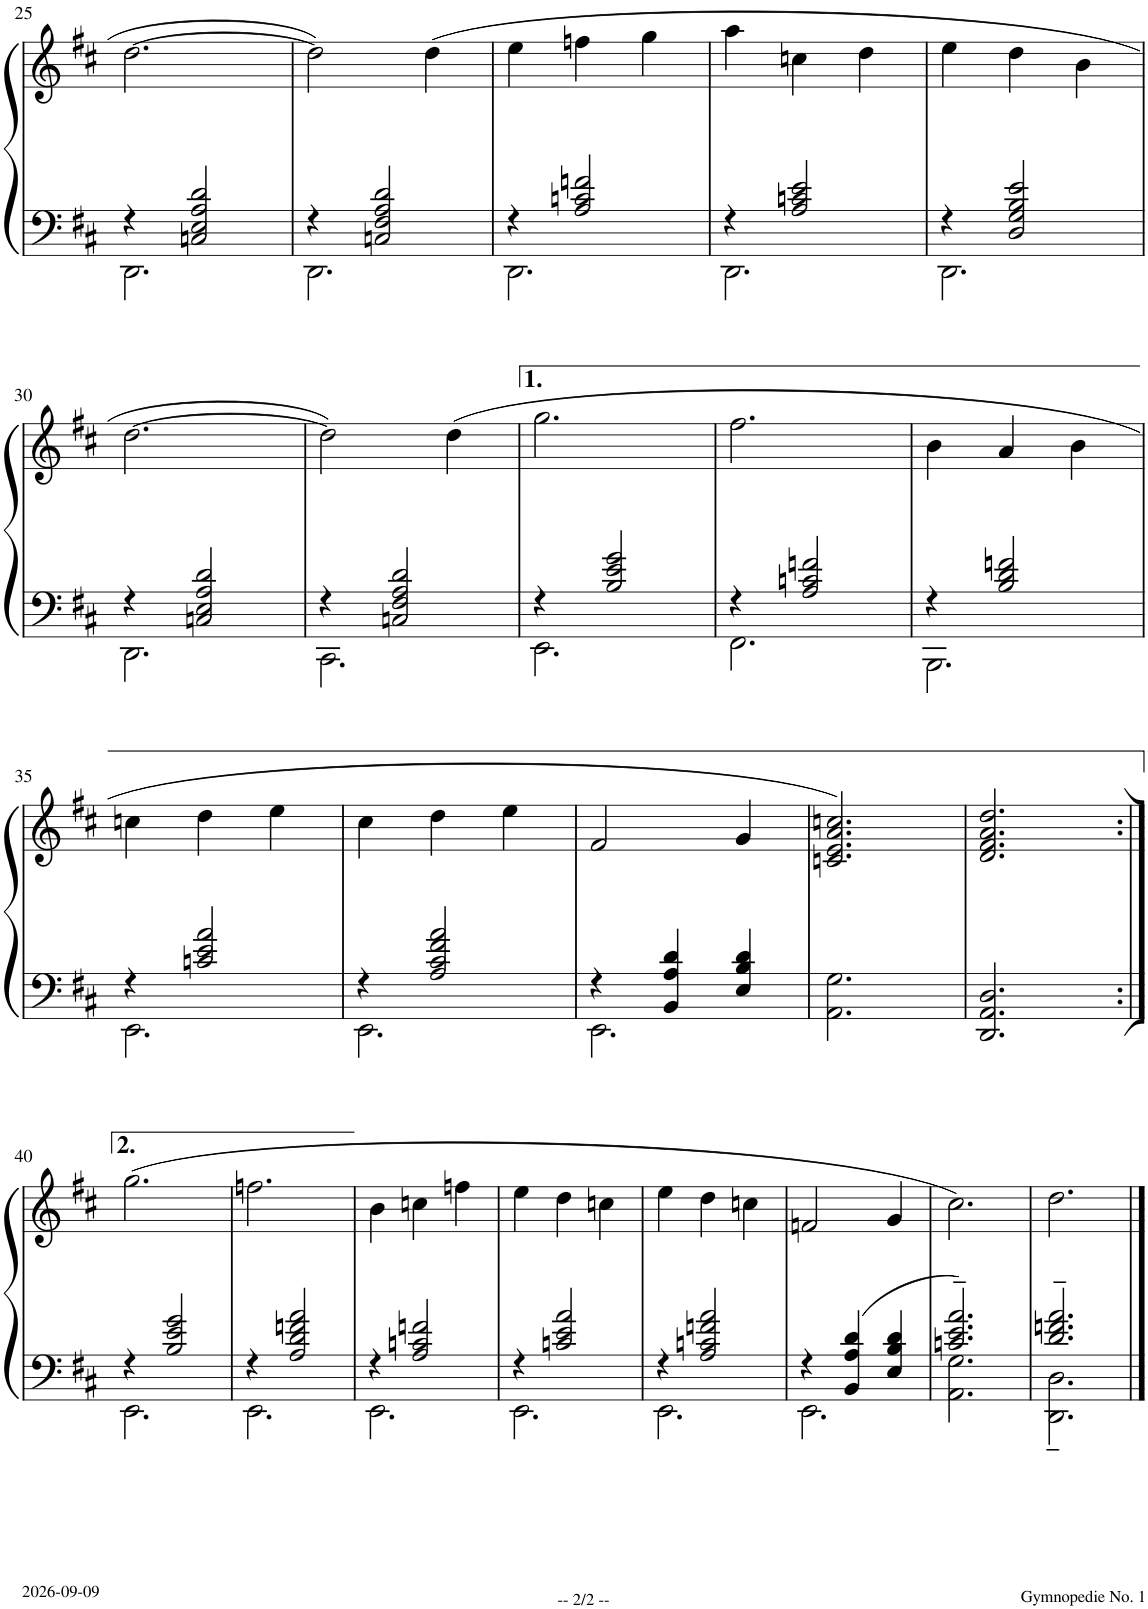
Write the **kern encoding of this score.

**kern	**kern
*part1	*part1
*staff2	*staff1
*I"Piano	*
*I'Pno	*
!!LO:PB:g=z
*clefF4	*clefG2
*k[f#c#]	*k[f#c#]
*M3/4	*M3/4
=25	=25
*^	*
4r	2.DD\	[2.dd\
2Cn/ 2E/ 2A/ 2d/	.	.
=26	=26	=26
4r	2.DD\	2dd\]
2Cn/ 2F#/ 2A/ 2d/	.	.
.	.	(4dd\
=27	=27	=27
4r	2.DD\	4ee\
2A/ 2cn/ 2fn/	.	4ffn\
.	.	4gg\
=28	=28	=28
4r	2.DD\	4aa\
2A/ 2cn/ 2e/	.	4ccn\
.	.	4dd\
=29	=29	=29
4r	2.DD\	4ee\
2D/ 2G/ 2B/ 2e/	.	4dd\
.	.	4b\
!!LO:LB:g=z
=30	=30	=30
4r	2.DD\	[2.dd\
2Cn/ 2E/ 2A/ 2d/	.	.
=31	=31	=31
4r	2.CC#\	2dd\])
2Cn/ 2F#/ 2A/ 2d/	.	.
.	.	(4dd\
=32	=32	=32
4r	2.EE\	2.gg\
2B/ 2e/ 2g/	.	.
=33	=33	=33
4r	2.FF#\	2.ff#\
2A/ 2cn/ 2fn/	.	.
=34	=34	=34
4r	2.BBB\	4b\
2B/ 2d/ 2fn/	.	4a/
.	.	4b\
!!LO:LB:g=z
=35	=35	=35
4r	2.EE\	4ccn\
2cn/ 2e/ 2a/	.	4dd\
.	.	4ee\
=36	=36	=36
4r	2.EE\	4cc#\
2A/ 2c#/ 2f#/ 2a/	.	4dd\
.	.	4ee\
=37	=37	=37
4r	2.EE\	2f#/
4BB/ 4A/ 4d/	.	.
4E/ 4B/ 4d/	.	4g/
*v	*v	*
=38	=38
2.AA\ 2.G\	2.cn/ 2.e/ 2.a/ 2.ccn/)
=39	=39
2.DD/ 2.AA/ 2.D/	2.d/ 2.f#/ 2.a/ 2.dd/
!!LO:LB:g=z
=40:|!	=40:|!
*^	*
4r	2.EE\	(2.gg\
2B/ 2e/ 2g/	.	.
=41	=41	=41
4r	2.EE\	2.ffn\
2A/ 2d/ 2fn/ 2a/	.	.
=42	=42	=42
4r	2.EE\	4b\
2A/ 2cn/ 2fn/	.	4ccn\
.	.	4ffn\
=43	=43	=43
4r	2.EE\	4ee\
2cn/ 2e/ 2a/	.	4dd\
.	.	4ccn\
=44	=44	=44
4r	2.EE\	4ee\
2A/ 2cn/ 2fn/ 2a/	.	4dd\
.	.	4ccn\
=45	=45	=45
4r	2.EE\	2fn/
4BB/ 4A/ 4d/	.	.
4E/ 4B/ 4d/	.	4g/
=46	=46	=46
2.cn/~ 2.e/~ 2.a/~	2.AA\ 2.G\	2.cc#\)
=47	=47	=47
2.d/~ 2.fn/~ 2.a/~	2.DD\~ 2.D\~	2.dd\
*v	*v	*
==	==
*-	*-
